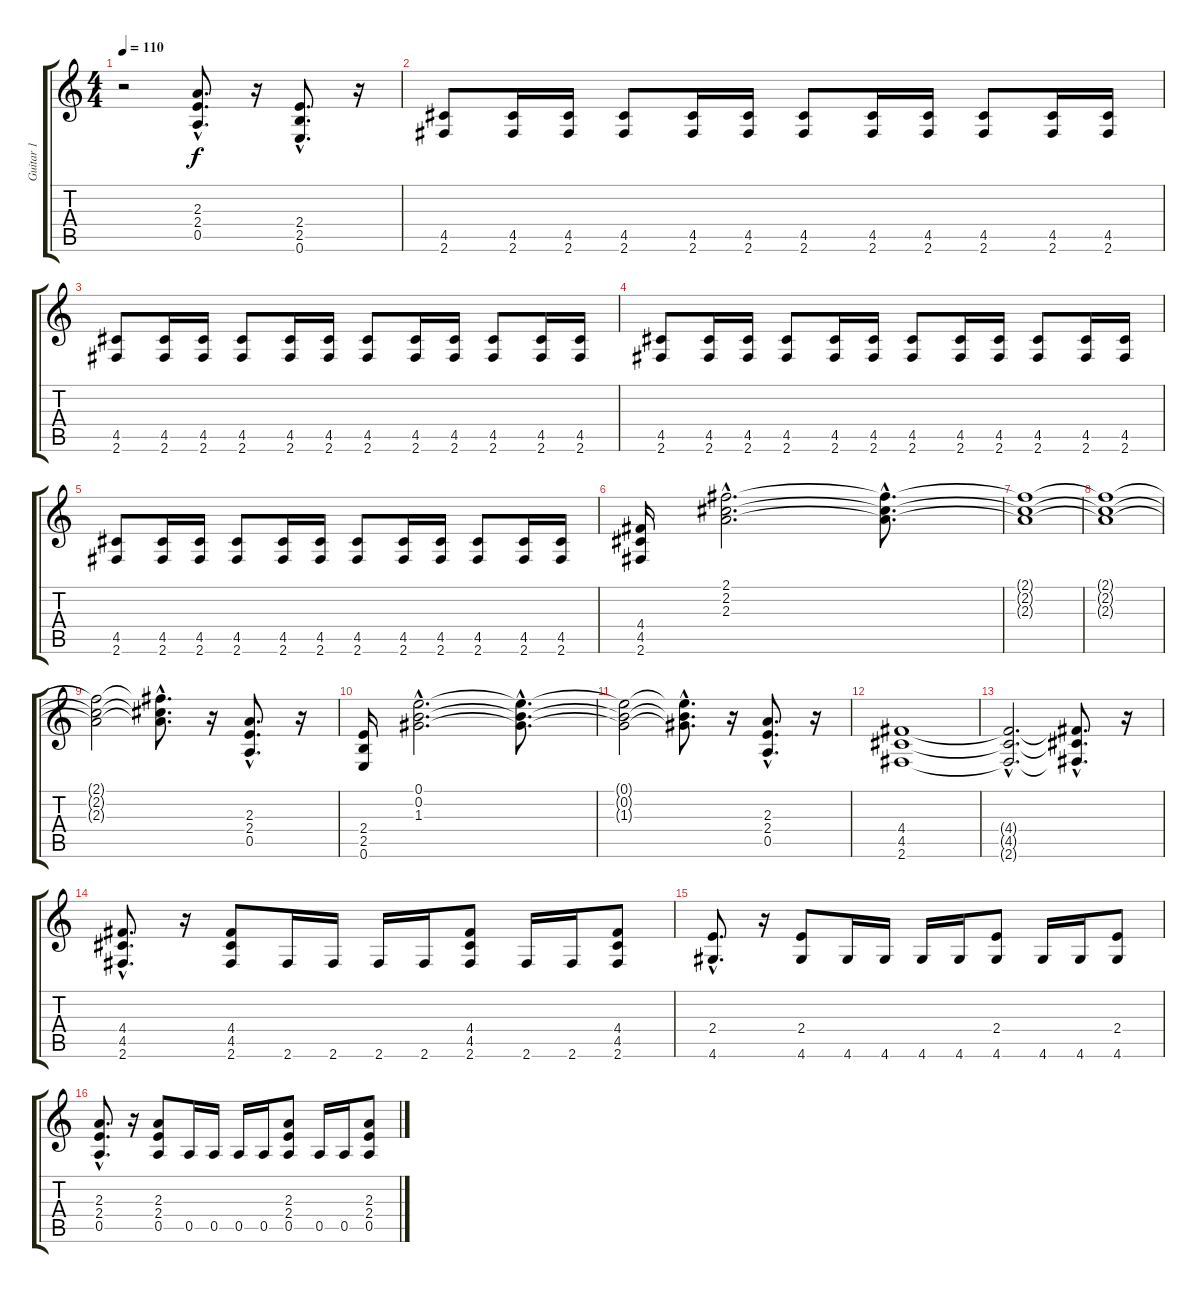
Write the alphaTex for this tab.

\track ("Guitar 1" "Guitar 1") {instrument overdrivenguitar}
\staff {score tabs}
\tuning (E4 B3 G3 D3 A2 E2) {hide}
\ts (4 4)
\tempo 110
\clef g2
\ks c
r.2{dy f instrument overdrivenguitar} (2.3{hac} 2.4{hac} 0.5{hac}).8{d} r.16 (2.4{hac} 2.5{hac} 0.6{hac}).8{d} r.16 |
(4.5 2.6).8 (4.5 2.6).16 (4.5 2.6).16 (4.5 2.6).8 (4.5 2.6).16 (4.5 2.6).16 (4.5 2.6).8 (4.5 2.6).16 (4.5 2.6).16 (4.5 2.6).8 (4.5 2.6).16 (4.5 2.6).16 |
(4.5 2.6).8 (4.5 2.6).16 (4.5 2.6).16 (4.5 2.6).8 (4.5 2.6).16 (4.5 2.6).16 (4.5 2.6).8 (4.5 2.6).16 (4.5 2.6).16 (4.5 2.6).8 (4.5 2.6).16 (4.5 2.6).16 |
(4.5 2.6).8 (4.5 2.6).16 (4.5 2.6).16 (4.5 2.6).8 (4.5 2.6).16 (4.5 2.6).16 (4.5 2.6).8 (4.5 2.6).16 (4.5 2.6).16 (4.5 2.6).8 (4.5 2.6).16 (4.5 2.6).16 |
(4.5 2.6).8 (4.5 2.6).16 (4.5 2.6).16 (4.5 2.6).8 (4.5 2.6).16 (4.5 2.6).16 (4.5 2.6).8 (4.5 2.6).16 (4.5 2.6).16 (4.5 2.6).8 (4.5 2.6).16 (4.5 2.6).16 |
(4.4 4.5 2.6).16 (2.1{hac} 2.2{hac} 2.3{hac}).2{d} (2.1{hac t} 2.2{hac t} 2.3{hac t}).8{d} |
(2.1{t} 2.2{t} 2.3{t}).1 |
(2.1{t} 2.2{t} 2.3{t}).1 |
(2.1{t} 2.2{t} 2.3{t}).2 (2.1{hac t} 2.2{hac t} 2.3{hac t}).8{d} r.16 (2.3{hac} 2.4{hac} 0.5{hac}).8{d} r.16 |
(2.4 2.5 0.6).16 (0.1{hac} 0.2{hac} 1.3{hac}).2{d} (0.1{hac t} 0.2{hac t} 1.3{hac t}).8{d} |
(0.1{t} 0.2{t} 1.3{t}).2 (0.1{hac t} 0.2{hac t} 1.3{hac t}).8{d} r.16 (2.3{hac} 2.4{hac} 0.5{hac}).8{d} r.16 |
(4.4 4.5 2.6).1 |
(4.4{hac t} 4.5{hac t} 2.6{hac t}).2{d} (4.4{hac t} 4.5{hac t} 2.6{hac t}).8{d} r.16 |
(4.4{hac} 4.5{hac} 2.6{hac}).8{d} r.16 (4.4 4.5 2.6).8 2.6.16 2.6.16 2.6.16 2.6.16 (4.4 4.5 2.6).8 2.6.16 2.6.16 (4.4 4.5 2.6).8 |
(2.4{hac} 4.6{hac}).8{d} r.16 (2.4 4.6).8 4.6.16 4.6.16 4.6.16 4.6.16 (2.4 4.6).8 4.6.16 4.6.16 (2.4 4.6).8 |
(2.3{hac} 2.4{hac} 0.5{hac}).8{d} r.16 (2.3 2.4 0.5).8 0.5.16 0.5.16 0.5.16 0.5.16 (2.3 2.4 0.5).8 0.5.16 0.5.16 (2.3 2.4 0.5).8
